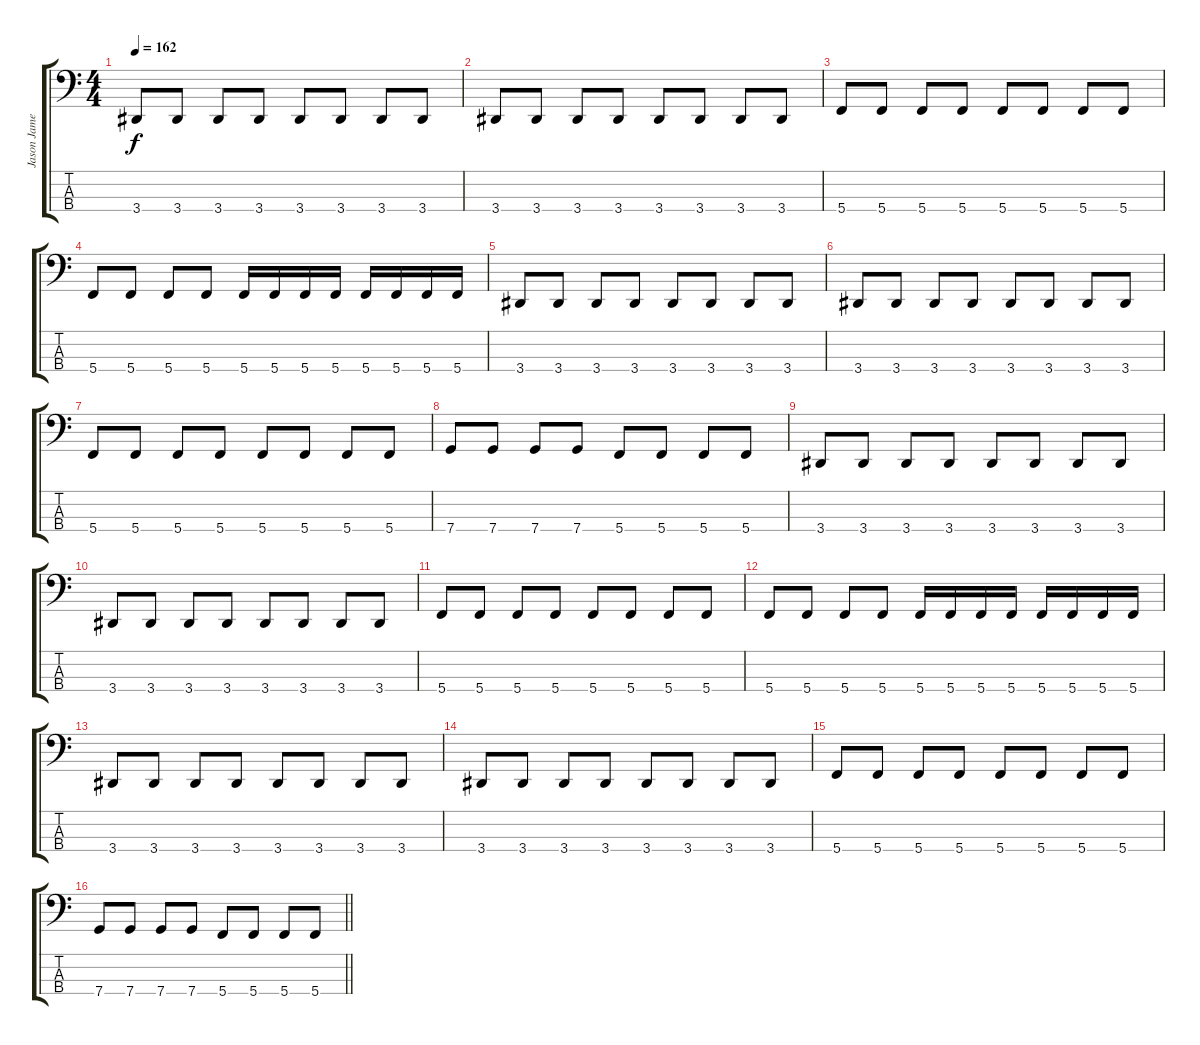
\track ("Jason James" "Jason Jame") {instrument electricbasspick}
\staff {score tabs}
\tuning (F2 C2 G1 C1) {hide}
\ts (4 4)
\tempo 162
\clef f4
\ks c
3.4.8{dy f} 3.4.8 3.4.8 3.4.8 3.4.8 3.4.8 3.4.8 3.4.8 |
3.4.8 3.4.8 3.4.8 3.4.8 3.4.8 3.4.8 3.4.8 3.4.8 |
5.4.8 5.4.8 5.4.8 5.4.8 5.4.8 5.4.8 5.4.8 5.4.8 |
5.4.8 5.4.8 5.4.8 5.4.8 5.4.16 5.4.16 5.4.16 5.4.16 5.4.16 5.4.16 5.4.16 5.4.16 |
3.4.8 3.4.8 3.4.8 3.4.8 3.4.8 3.4.8 3.4.8 3.4.8 |
3.4.8 3.4.8 3.4.8 3.4.8 3.4.8 3.4.8 3.4.8 3.4.8 |
5.4.8 5.4.8 5.4.8 5.4.8 5.4.8 5.4.8 5.4.8 5.4.8 |
7.4.8 7.4.8 7.4.8 7.4.8 5.4.8 5.4.8 5.4.8 5.4.8 |
3.4.8 3.4.8 3.4.8 3.4.8 3.4.8 3.4.8 3.4.8 3.4.8 |
3.4.8 3.4.8 3.4.8 3.4.8 3.4.8 3.4.8 3.4.8 3.4.8 |
5.4.8 5.4.8 5.4.8 5.4.8 5.4.8 5.4.8 5.4.8 5.4.8 |
5.4.8 5.4.8 5.4.8 5.4.8 5.4.16 5.4.16 5.4.16 5.4.16 5.4.16 5.4.16 5.4.16 5.4.16 |
3.4.8 3.4.8 3.4.8 3.4.8 3.4.8 3.4.8 3.4.8 3.4.8 |
3.4.8 3.4.8 3.4.8 3.4.8 3.4.8 3.4.8 3.4.8 3.4.8 |
5.4.8 5.4.8 5.4.8 5.4.8 5.4.8 5.4.8 5.4.8 5.4.8 |
\barLineRight lightlight
7.4.8 7.4.8 7.4.8 7.4.8 5.4.8 5.4.8 5.4.8 5.4.8
